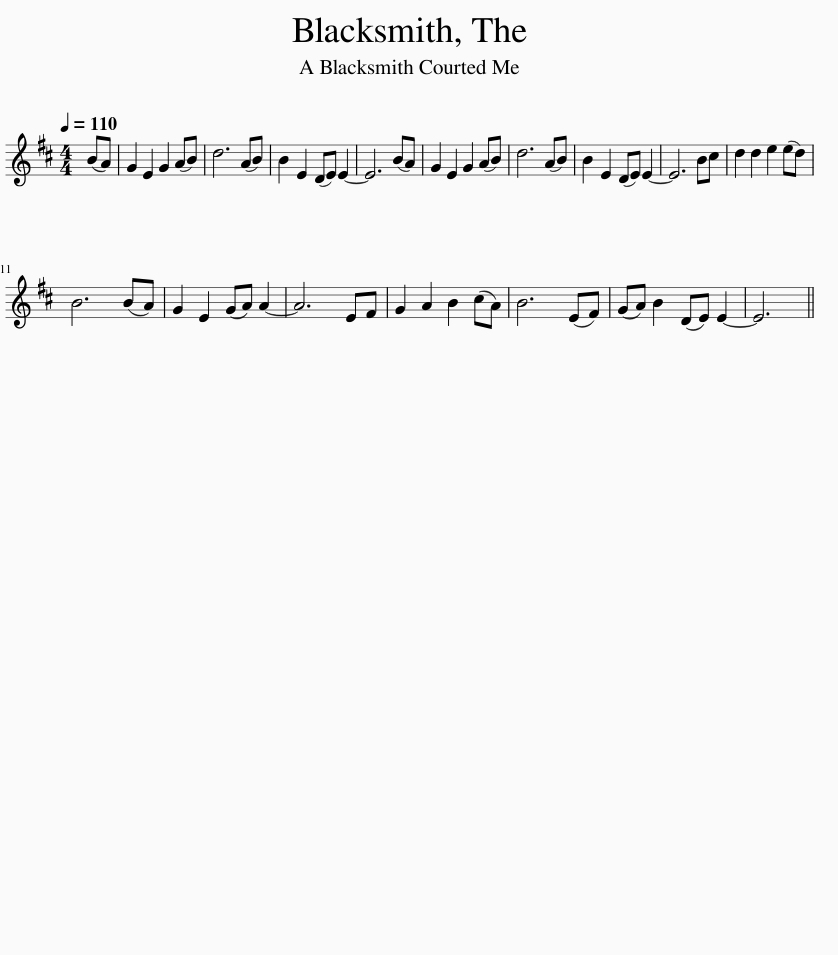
X:1
L:1/8
Q:1/4=110
M:4/4
I:linebreak $
K:D
V:1 treble
V:1
 (BA) | G2 E2 G2 (AB) | d6 (AB) | B2 E2 (DE) E2- | E6 (BA) | %5
 G2 E2 G2 (AB) | d6 (AB) | B2 E2 (DE) E2- | E6 Bc | d2 d2 e2 (ed) |$ %10
 B6 (BA) | G2 E2 (GA) A2- | A6 EF | G2 A2 B2 (cA) | B6 (EF) | %15
 (GA) B2 (DE) E2- | E6 || %17
